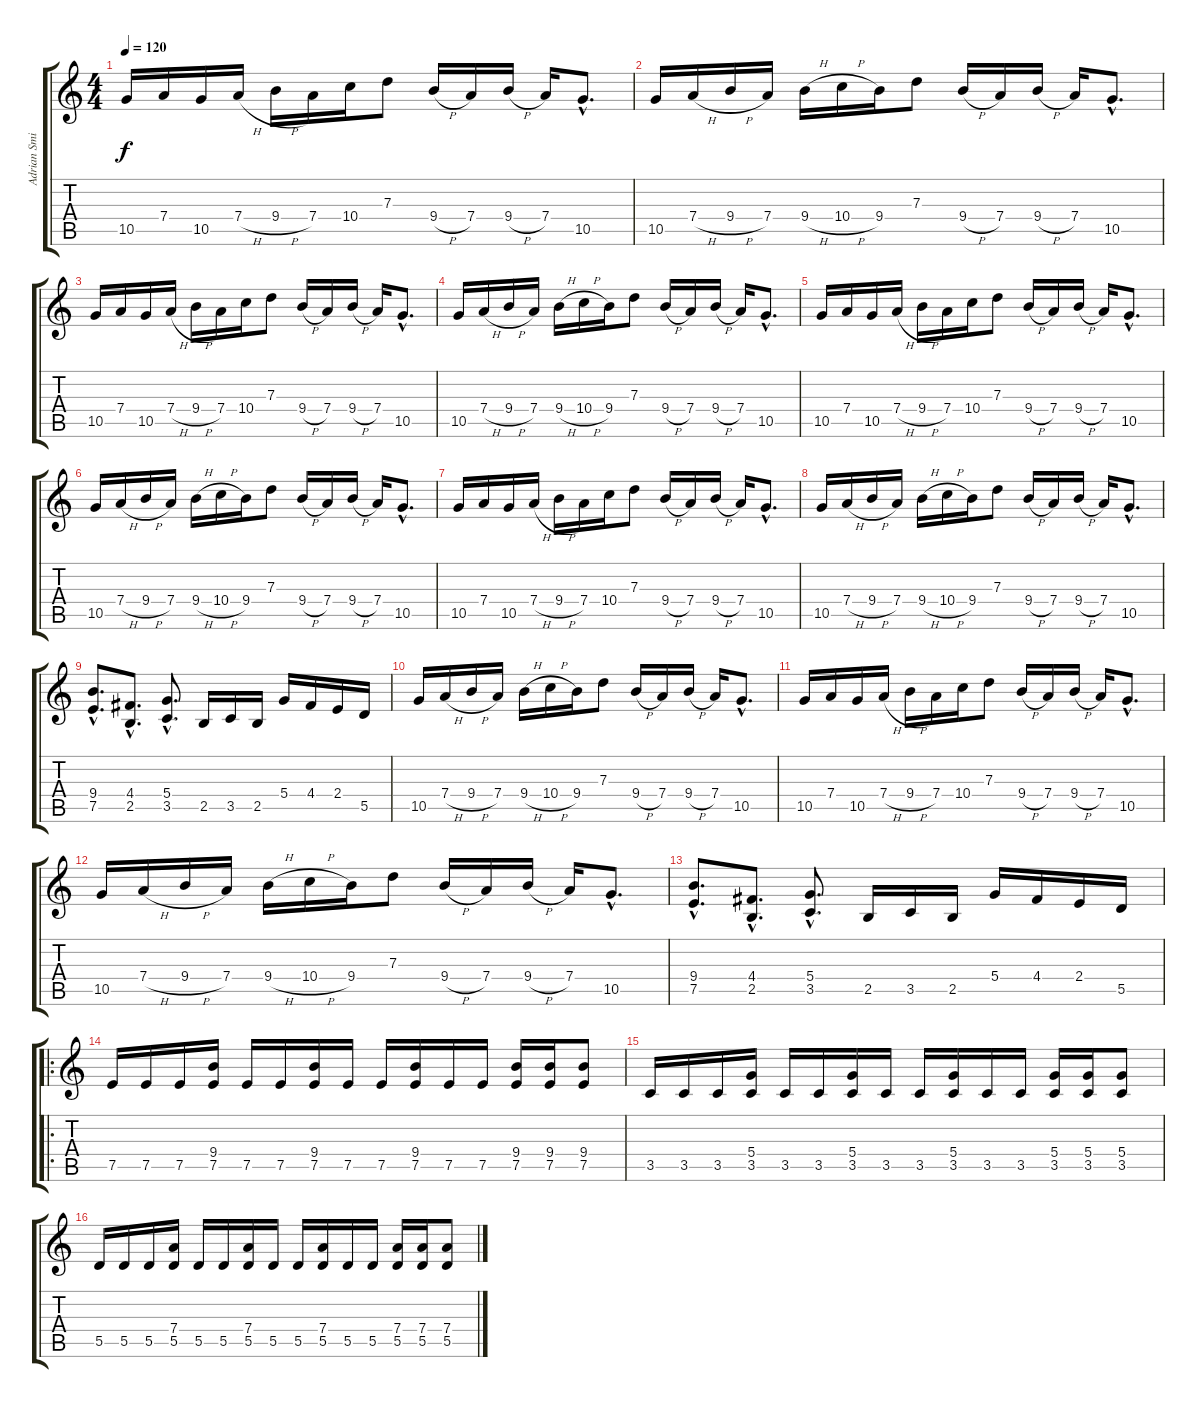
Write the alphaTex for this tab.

\track ("Adrian Smith" "Adrian Smi") {instrument distortionguitar}
\staff {score tabs}
\tuning (E4 B3 G3 D3 A2 E2) {hide}
\ts (4 4)
\tempo 120
\clef g2
\ks c
10.5.16{dy f} 7.4.16 10.5.16 7.4{h}.16 9.4{h}.16 7.4.16 10.4.16 7.3.8 9.4{h}.16 7.4.16 9.4{h}.16 7.4.16 10.5{hac}.8{d} |
10.5.16 7.4{h}.16 9.4{h}.16 7.4.16 9.4{h}.16 10.4{h}.16 9.4.16 7.3.8 9.4{h}.16 7.4.16 9.4{h}.16 7.4.16 10.5{hac}.8{d} |
10.5.16 7.4.16 10.5.16 7.4{h}.16 9.4{h}.16 7.4.16 10.4.16 7.3.8 9.4{h}.16 7.4.16 9.4{h}.16 7.4.16 10.5{hac}.8{d} |
10.5.16 7.4{h}.16 9.4{h}.16 7.4.16 9.4{h}.16 10.4{h}.16 9.4.16 7.3.8 9.4{h}.16 7.4.16 9.4{h}.16 7.4.16 10.5{hac}.8{d} |
10.5.16 7.4.16 10.5.16 7.4{h}.16 9.4{h}.16 7.4.16 10.4.16 7.3.8 9.4{h}.16 7.4.16 9.4{h}.16 7.4.16 10.5{hac}.8{d} |
10.5.16 7.4{h}.16 9.4{h}.16 7.4.16 9.4{h}.16 10.4{h}.16 9.4.16 7.3.8 9.4{h}.16 7.4.16 9.4{h}.16 7.4.16 10.5{hac}.8{d} |
10.5.16 7.4.16 10.5.16 7.4{h}.16 9.4{h}.16 7.4.16 10.4.16 7.3.8 9.4{h}.16 7.4.16 9.4{h}.16 7.4.16 10.5{hac}.8{d} |
10.5.16 7.4{h}.16 9.4{h}.16 7.4.16 9.4{h}.16 10.4{h}.16 9.4.16 7.3.8 9.4{h}.16 7.4.16 9.4{h}.16 7.4.16 10.5{hac}.8{d} |
(9.4{hac} 7.5{hac}).8{d} (4.4{hac} 2.5{hac}).8{d} (5.4{hac} 3.5{hac}).8{d} 2.5.16 3.5.16 2.5.16 5.4.16 4.4.16 2.4.16 5.5.16 |
10.5.16 7.4{h}.16 9.4{h}.16 7.4.16 9.4{h}.16 10.4{h}.16 9.4.16 7.3.8 9.4{h}.16 7.4.16 9.4{h}.16 7.4.16 10.5{hac}.8{d} |
10.5.16 7.4.16 10.5.16 7.4{h}.16 9.4{h}.16 7.4.16 10.4.16 7.3.8 9.4{h}.16 7.4.16 9.4{h}.16 7.4.16 10.5{hac}.8{d} |
10.5.16 7.4{h}.16 9.4{h}.16 7.4.16 9.4{h}.16 10.4{h}.16 9.4.16 7.3.8 9.4{h}.16 7.4.16 9.4{h}.16 7.4.16 10.5{hac}.8{d} |
(9.4{hac} 7.5{hac}).8{d} (4.4{hac} 2.5{hac}).8{d} (5.4{hac} 3.5{hac}).8{d} 2.5.16 3.5.16 2.5.16 5.4.16 4.4.16 2.4.16 5.5.16 |
\ro
7.5.16 7.5.16 7.5.16 (9.4 7.5).16 7.5.16 7.5.16 (9.4 7.5).16 7.5.16 7.5.16 (9.4 7.5).16 7.5.16 7.5.16 (9.4 7.5).16 (9.4 7.5).16 (9.4 7.5).8 |
3.5.16 3.5.16 3.5.16 (5.4 3.5).16 3.5.16 3.5.16 (5.4 3.5).16 3.5.16 3.5.16 (5.4 3.5).16 3.5.16 3.5.16 (5.4 3.5).16 (5.4 3.5).16 (5.4 3.5).8 |
5.5.16 5.5.16 5.5.16 (7.4 5.5).16 5.5.16 5.5.16 (7.4 5.5).16 5.5.16 5.5.16 (7.4 5.5).16 5.5.16 5.5.16 (7.4 5.5).16 (7.4 5.5).16 (7.4 5.5).8
